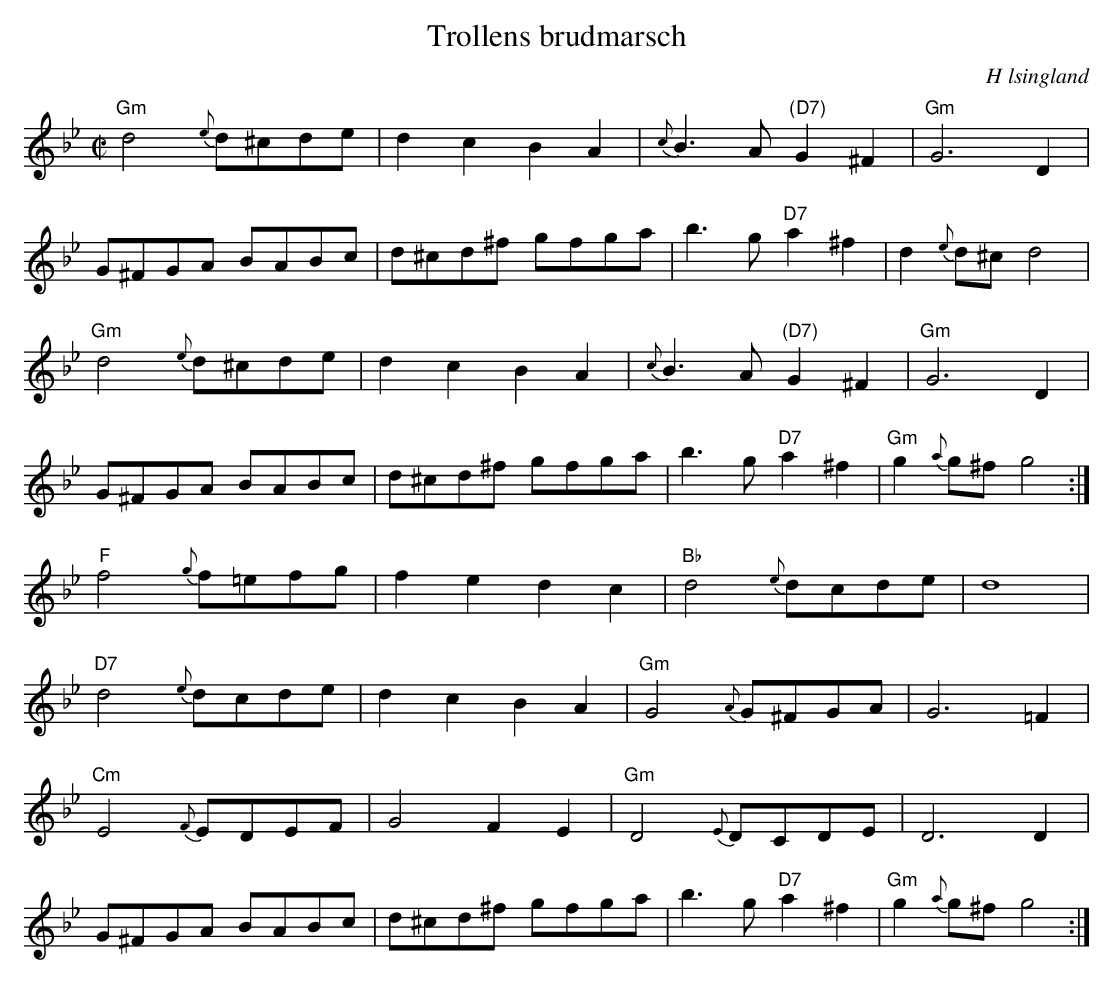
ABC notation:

X:1
T:Trollens brudmarsch
O:H lsingland
L:1/8
M:C|
K:Gm
"Gm"d4 {e}d^cde | d2c2B2A2 | {c}B3A"(D7)"G2^F2 | "Gm"G6D2 |
G^FGA BABc | d^cd^f gfga | b3g"D7"a2^f2 | d2{e}d^cd4 |
"Gm"d4 {e}d^cde | d2c2B2A2 | {c}B3A"(D7)"G2^F2 | "Gm"G6D2 |
G^FGA BABc | d^cd^f gfga | b3g"D7"a2^f2 | "Gm"g2{a}g^f g4 :|]
"F"f4{g}f=efg | f2e2d2c2 | "Bb"d4{e}dcde | d8 |
"D7"d4 {e}dcde | d2c2B2A2 | "Gm"G4{A}G^FGA | G6=F2 |
"Cm"E4{F}EDEF | G4F2E2 | "Gm"D4{E}DCDE | D6D2 |
G^FGA BABc | d^cd^f gfga | b3g"D7"a2^f2 | "Gm"g2{a}g^fg4 :|]
